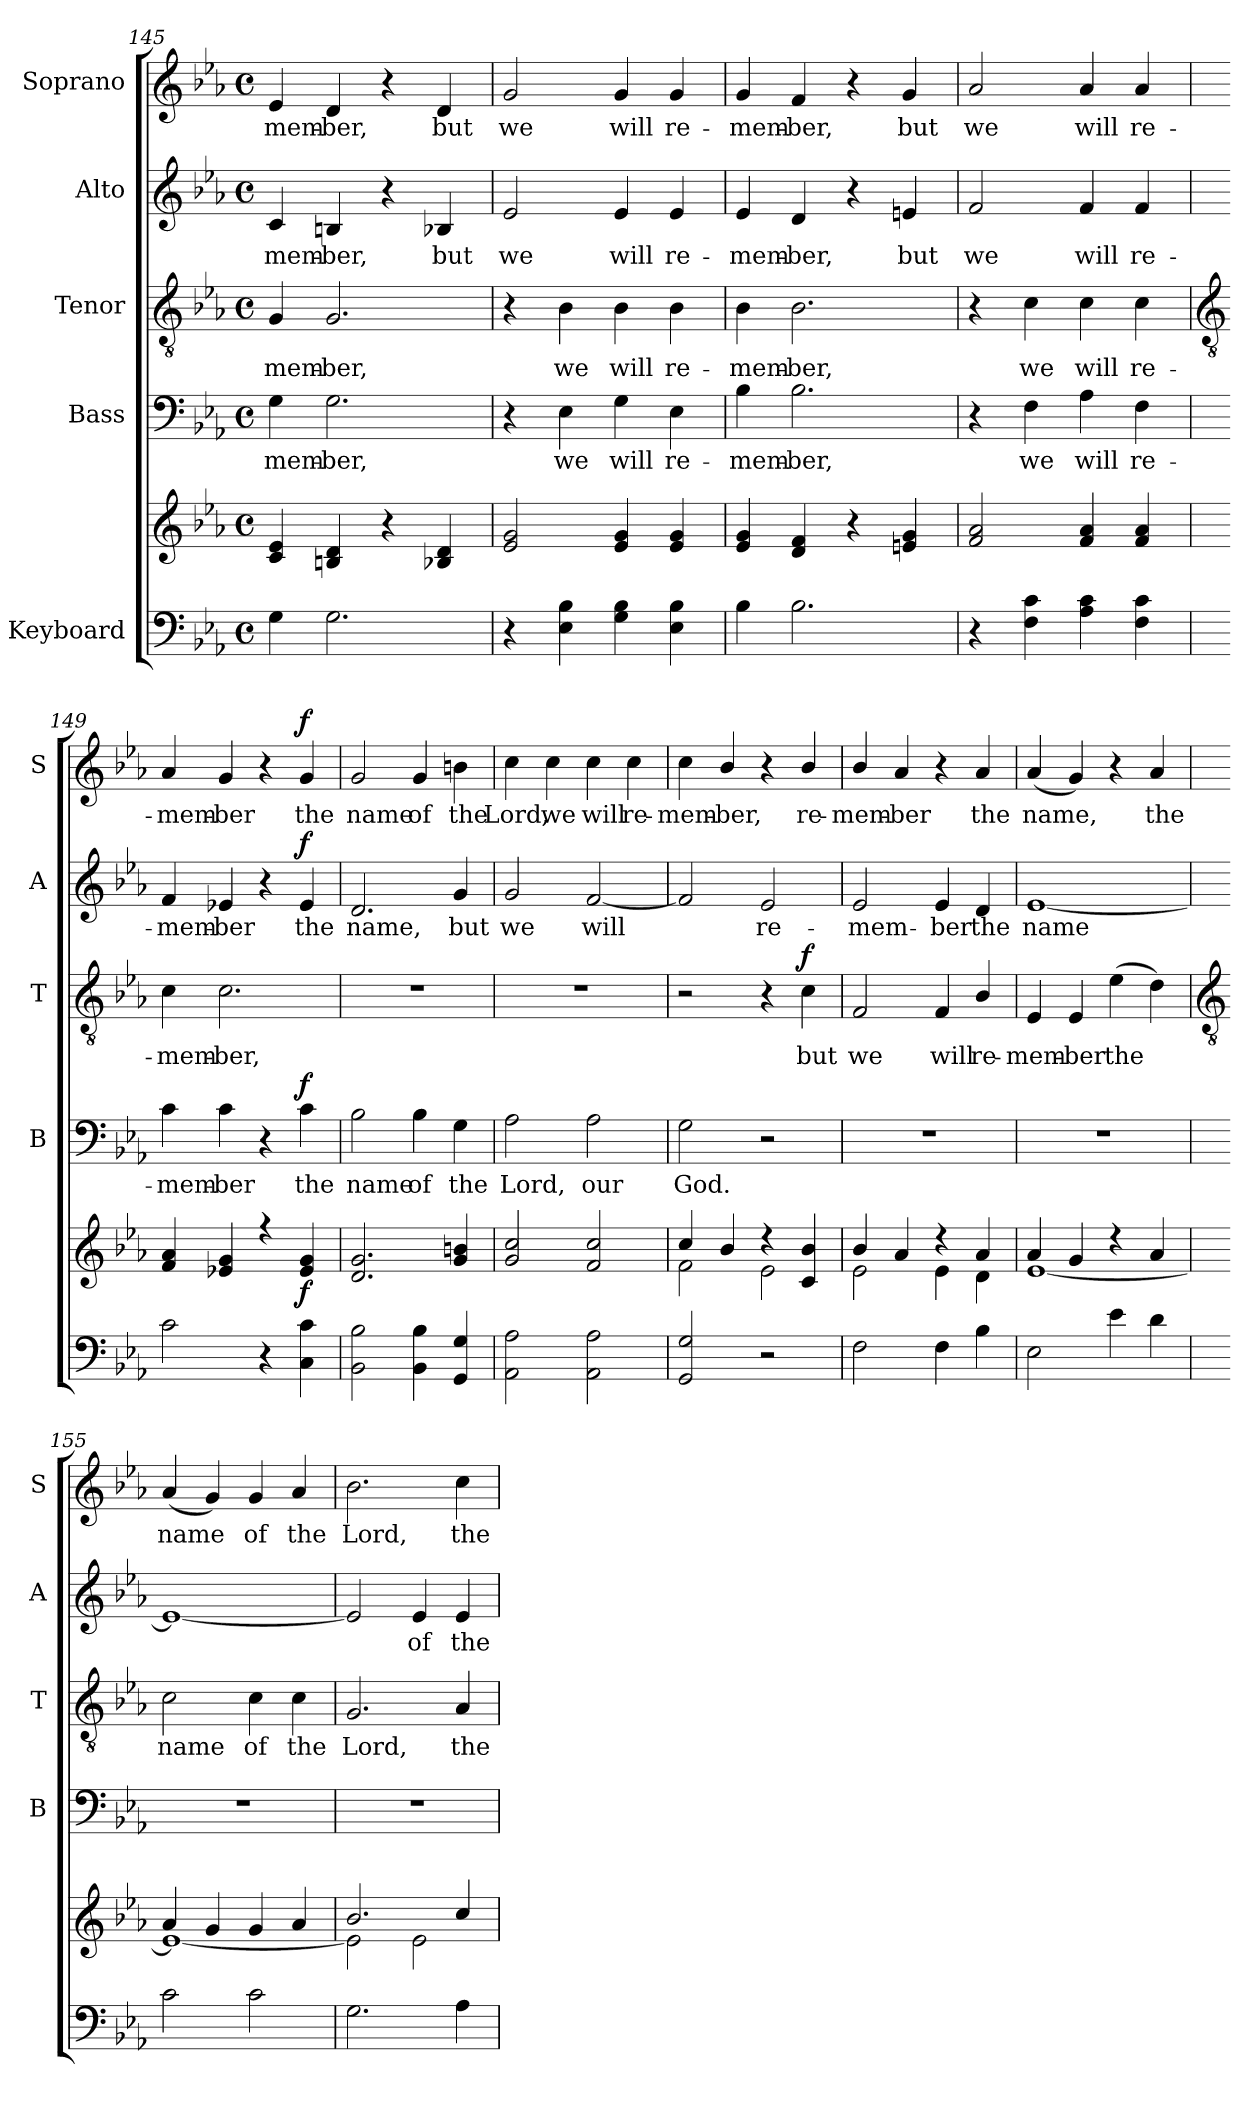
**kern	**kern	**dynam	**kern	**text	**dynam	**kern	**text	**dynam	**kern	**text	**dynam	**kern	**text	**dynam
*part5	*part5	*part5	*part4	*part4	*part4	*part3	*part3	*part3	*part2	*part2	*part2	*part1	*part1	*part1
*staff6	*staff5	*staff5/6	*staff4	*staff4	*staff4	*staff3	*staff3	*staff3	*staff2	*staff2	*staff2	*staff1	*staff1	*staff1
*I"Keyboard	*	*	*I"Bass	*	*	*I"Tenor	*	*	*I"Alto	*	*	*I"Soprano	*	*
*	*	*	*I'B	*	*	*I'T	*	*	*I'A	*	*	*I'S	*	*
*clefF4	*clefG2	*	*clefF4	*	*	*clefGv2	*	*	*clefG2	*	*	*clefG2	*	*
*k[b-e-a-]	*k[b-e-a-]	*	*k[b-e-a-]	*	*	*k[b-e-a-]	*	*	*k[b-e-a-]	*	*	*k[b-e-a-]	*	*
*E-:	*E-:	*	*E-:	*	*	*E-:	*	*	*E-:	*	*	*E-:	*	*
*M4/4	*M4/4	*	*M4/4	*	*	*M4/4	*	*	*M4/4	*	*	*M4/4	*	*
*met(c)	*met(c)	*	*met(c)	*	*	*met(c)	*	*	*met(c)	*	*	*met(c)	*	*
=145	=145	=145	=145	=145	=145	=145	=145	=145	=145	=145	=145	=145	=145	=145
!	!	!	!	!LO:LY:b	!	!	!LO:LY:b	!	!	!LO:LY:b	!	!	!LO:LY:b	!
4G	4c 4e-	.	4G	-mem-	.	4G	-mem-	.	4c	-mem-	.	4e-	-mem-	.
!	!	!	!	!LO:LY:b	!	!	!LO:LY:b	!	!	!LO:LY:b	!	!	!LO:LY:b	!
2.G	4Bn 4d	.	2.G	-ber,	.	2.G	-ber,	.	4Bn	-ber,	.	4d	-ber,	.
.	4r	.	.	.	.	.	.	.	4r	.	.	4r	.	.
!	!	!	!	!	!	!	!	!	!	!LO:LY:b	!	!	!LO:LY:b	!
.	4B-X 4d	.	.	.	.	.	.	.	4B-X	but	.	4d	but	.
=146	=146	=146	=146	=146	=146	=146	=146	=146	=146	=146	=146	=146	=146	=146
!	!	!	!	!	!	!	!	!	!	!LO:LY:b	!	!	!LO:LY:b	!
4r	2e- 2g	.	4r	.	.	4r	.	.	2e-	we	.	2g	we	.
!	!	!	!	!LO:LY:b	!	!	!LO:LY:b	!	!	!	!	!	!	!
4E- 4B-	.	.	4E-	we	.	4B-	we	.	.	.	.	.	.	.
!	!	!	!	!LO:LY:b	!	!	!LO:LY:b	!	!	!LO:LY:b	!	!	!LO:LY:b	!
4G 4B-	4e- 4g	.	4G	will	.	4B-	will	.	4e-	will	.	4g	will	.
!	!	!	!	!LO:LY:b	!	!	!LO:LY:b	!	!	!LO:LY:b	!	!	!LO:LY:b	!
4E- 4B-	4e- 4g	.	4E-	re-	.	4B-	re-	.	4e-	re-	.	4g	re-	.
=147	=147	=147	=147	=147	=147	=147	=147	=147	=147	=147	=147	=147	=147	=147
!	!	!	!	!LO:LY:b	!	!	!LO:LY:b	!	!	!LO:LY:b	!	!	!LO:LY:b	!
4B-	4e- 4g	.	4B-	-mem-	.	4B-	-mem-	.	4e-	-mem-	.	4g	-mem-	.
!	!	!	!	!LO:LY:b	!	!	!LO:LY:b	!	!	!LO:LY:b	!	!	!LO:LY:b	!
2.B-	4d 4f	.	2.B-	-ber,	.	2.B-	-ber,	.	4d	-ber,	.	4f	-ber,	.
.	4r	.	.	.	.	.	.	.	4r	.	.	4r	.	.
!	!	!	!	!	!	!	!	!	!	!LO:LY:b	!	!	!LO:LY:b	!
.	4en 4g	.	.	.	.	.	.	.	4en	but	.	4g	but	.
=148	=148	=148	=148	=148	=148	=148	=148	=148	=148	=148	=148	=148	=148	=148
!	!	!	!	!	!	!	!	!	!	!LO:LY:b	!	!	!LO:LY:b	!
4r	2f 2a-	.	4r	.	.	4r	.	.	2f	we	.	2a-	we	.
!	!	!	!	!LO:LY:b	!	!	!LO:LY:b	!	!	!	!	!	!	!
4F 4c	.	.	4F	we	.	4c	we	.	.	.	.	.	.	.
!	!	!	!	!LO:LY:b	!	!	!LO:LY:b	!	!	!LO:LY:b	!	!	!LO:LY:b	!
4A- 4c	4f 4a-	.	4A-	will	.	4c	will	.	4f	will	.	4a-	will	.
!	!	!	!	!LO:LY:b	!	!	!LO:LY:b	!	!	!LO:LY:b	!	!	!LO:LY:b	!
4F 4c	4f 4a-	.	4F	re-	.	4c	re-	.	4f	re-	.	4a-	re-	.
!!LO:LB:g=z
=149	=149	=149	=149	=149	=149	=149	=149	=149	=149	=149	=149	=149	=149	=149
*	*	*	*	*	*	*clefGv2	*	*	*	*	*	*	*	*
*	*^	*	*	*	*	*	*	*	*	*	*	*	*	*
!	!	!	!	!	!LO:LY:b	!	!	!LO:LY:b	!	!	!LO:LY:b	!	!	!LO:LY:b	!
2c	4f/ 4a-/	1ryy	.	4c	-mem-	.	4c	-mem-	.	4f	-mem-	.	4a-	-mem-	.
!	!	!	!	!	!LO:LY:b	!	!	!LO:LY:b	!	!	!LO:LY:b	!	!	!LO:LY:b	!
.	4e-X/ 4g/	.	.	4c	-ber	.	2.c	-ber,	.	4e-X	-ber	.	4g	-ber	.
4r	4r	.	.	4r	.	.	.	.	.	4r	.	.	4r	.	.
!	!	!	!LO:DY:b	!	!LO:LY:b	!LO:DY:b	!	!	!	!	!LO:LY:b	!LO:DY:b	!	!LO:LY:b	!LO:DY:b
4C 4c	4e-/ 4g/	.	f	4c	the	f	.	.	.	4e-	the	f	4g	the	f
=150	=150	=150	=150	=150	=150	=150	=150	=150	=150	=150	=150	=150	=150	=150	=150
!	!	!	!	!	!LO:LY:b	!	!	!	!	!	!LO:LY:b	!	!	!LO:LY:b	!
2BB- 2B-	2.d/ 2.g/	1ryy	.	2B-	name	.	1r	.	.	2.d	name,	.	2g	name	.
!	!	!	!	!	!LO:LY:b	!	!	!	!	!	!	!	!	!LO:LY:b	!
4BB- 4B-	.	.	.	4B-	of	.	.	.	.	.	.	.	4g	of	.
!	!	!	!	!	!LO:LY:b	!	!	!	!	!	!LO:LY:b	!	!	!LO:LY:b	!
4GG 4G	4g/ 4bn/	.	.	4G	the	.	.	.	.	4g	but	.	4bn	the	.
=151	=151	=151	=151	=151	=151	=151	=151	=151	=151	=151	=151	=151	=151	=151	=151
!	!	!	!	!	!LO:LY:b	!	!	!	!	!	!LO:LY:b	!	!	!LO:LY:b	!
2AA- 2A-	2g/ 2cc/	1ryy	.	2A-	Lord,	.	1r	.	.	2g	we	.	4cc	Lord,	.
!	!	!	!	!	!	!	!	!	!	!	!	!	!	!LO:LY:b	!
.	.	.	.	.	.	.	.	.	.	.	.	.	4cc	we	.
!	!	!	!	!	!LO:LY:b	!	!	!	!	!	!LO:LY:b	!	!	!LO:LY:b	!
2AA- 2A-	2f/ 2cc/	.	.	2A-	our	.	.	.	.	[2f	will	.	4cc	will	.
!	!	!	!	!	!	!	!	!	!	!	!	!	!	!LO:LY:b	!
.	.	.	.	.	.	.	.	.	.	.	.	.	4cc	re-	.
=152	=152	=152	=152	=152	=152	=152	=152	=152	=152	=152	=152	=152	=152	=152	=152
!	!	!	!	!	!LO:LY:b	!	!	!	!	!	!	!	!	!LO:LY:b	!
2GG 2G	4cc/	2f\	.	2G	God.	.	2r	.	.	2f]	.	.	4cc	-mem-	.
!	!	!	!	!	!	!	!	!	!	!	!	!	!	!LO:LY:b	!
.	4b-/	.	.	.	.	.	.	.	.	.	.	.	4b-/	-ber,	.
!	!	!	!	!	!	!	!	!	!	!	!LO:LY:b	!	!	!	!
2r	4r	2e-\	.	2r	.	.	4r	.	.	2e-	re-	.	4r	.	.
!	!	!	!	!	!	!	!	!LO:LY:b	!LO:DY:b	!	!	!	!	!LO:LY:b	!
.	4c/ 4b-/	.	.	.	.	.	4c	but	f	.	.	.	4b-/	re-	.
=153	=153	=153	=153	=153	=153	=153	=153	=153	=153	=153	=153	=153	=153	=153	=153
!	!	!	!	!	!	!	!	!LO:LY:b	!	!	!LO:LY:b	!	!	!LO:LY:b	!
2F	4b-/	2e-\	.	1r	.	.	2F	we	.	2e-	-mem-	.	4b-/	-mem-	.
!	!	!	!	!	!	!	!	!	!	!	!	!	!	!LO:LY:b	!
.	4a-/	.	.	.	.	.	.	.	.	.	.	.	4a-	-ber	.
!	!	!	!	!	!	!	!	!LO:LY:b	!	!	!LO:LY:b	!	!	!	!
4F	4r	4e-\	.	.	.	.	4F	will	.	4e-	-ber	.	4r	.	.
!	!	!	!	!	!	!	!	!LO:LY:b	!	!	!LO:LY:b	!	!	!LO:LY:b	!
4B-	4a-/	4d\	.	.	.	.	4B-/	re-	.	4d	the	.	4a-	the	.
=154	=154	=154	=154	=154	=154	=154	=154	=154	=154	=154	=154	=154	=154	=154	=154
!	!	!	!	!	!	!	!	!LO:LY:b	!	!	!LO:LY:b	!	!	!LO:LY:b	!
2E-	4a-/	[1e-\	.	1r	.	.	4E-	-mem-	.	[1e-	name	.	(<4a-	name,	.
!	!	!	!	!	!	!	!	!LO:LY:b	!	!	!	!	!	!	!
.	4g/	.	.	.	.	.	4E-	-ber	.	.	.	.	4g)	.	.
!	!	!	!	!	!	!	!	!LO:LY:b	!	!	!	!	!	!	!
4e-	4r	.	.	.	.	.	(>4e-	the	.	.	.	.	4r	.	.
!	!	!	!	!	!	!	!	!	!	!	!	!	!	!LO:LY:b	!
4d	4a-/	.	.	.	.	.	4d)	.	.	.	.	.	4a-	the	.
!!LO:LB:g=z
=155	=155	=155	=155	=155	=155	=155	=155	=155	=155	=155	=155	=155	=155	=155	=155
*	*	*	*	*	*	*	*clefGv2	*	*	*	*	*	*	*	*
!	!	!	!	!	!	!	!	!LO:LY:b	!	!	!	!	!	!LO:LY:b	!
2c	4a-/	1e-\_	.	1r	.	.	2c	name	.	1e-_	.	.	(<4a-	name	.
.	4g/	.	.	.	.	.	.	.	.	.	.	.	4g)	.	.
!	!	!	!	!	!	!	!	!LO:LY:b	!	!	!	!	!	!LO:LY:b	!
2c	4g/	.	.	.	.	.	4c	of	.	.	.	.	4g	of	.
!	!	!	!	!	!	!	!	!LO:LY:b	!	!	!	!	!	!LO:LY:b	!
.	4a-/	.	.	.	.	.	4c	the	.	.	.	.	4a-	the	.
=156	=156	=156	=156	=156	=156	=156	=156	=156	=156	=156	=156	=156	=156	=156	=156
!	!	!	!	!	!	!	!	!LO:LY:b	!	!	!	!	!	!LO:LY:b	!
2.G	2.b-/	2e-\]	.	1r	.	.	2.G	Lord,	.	2e-]	.	.	2.b-	Lord,	.
!	!	!	!	!	!	!	!	!	!	!	!LO:LY:b	!	!	!	!
.	.	2e-\	.	.	.	.	.	.	.	4e-	of	.	.	.	.
!	!	!	!	!	!	!	!	!LO:LY:b	!	!	!LO:LY:b	!	!	!LO:LY:b	!
4A-	4cc/	.	.	.	.	.	4A-	the	.	4e-	the	.	4cc	the	.
*	*v	*v	*	*	*	*	*	*	*	*	*	*	*	*	*
=	=	=	=	=	=	=	=	=	=	=	=	=	=	=
*-	*-	*-	*-	*-	*-	*-	*-	*-	*-	*-	*-	*-	*-	*-
